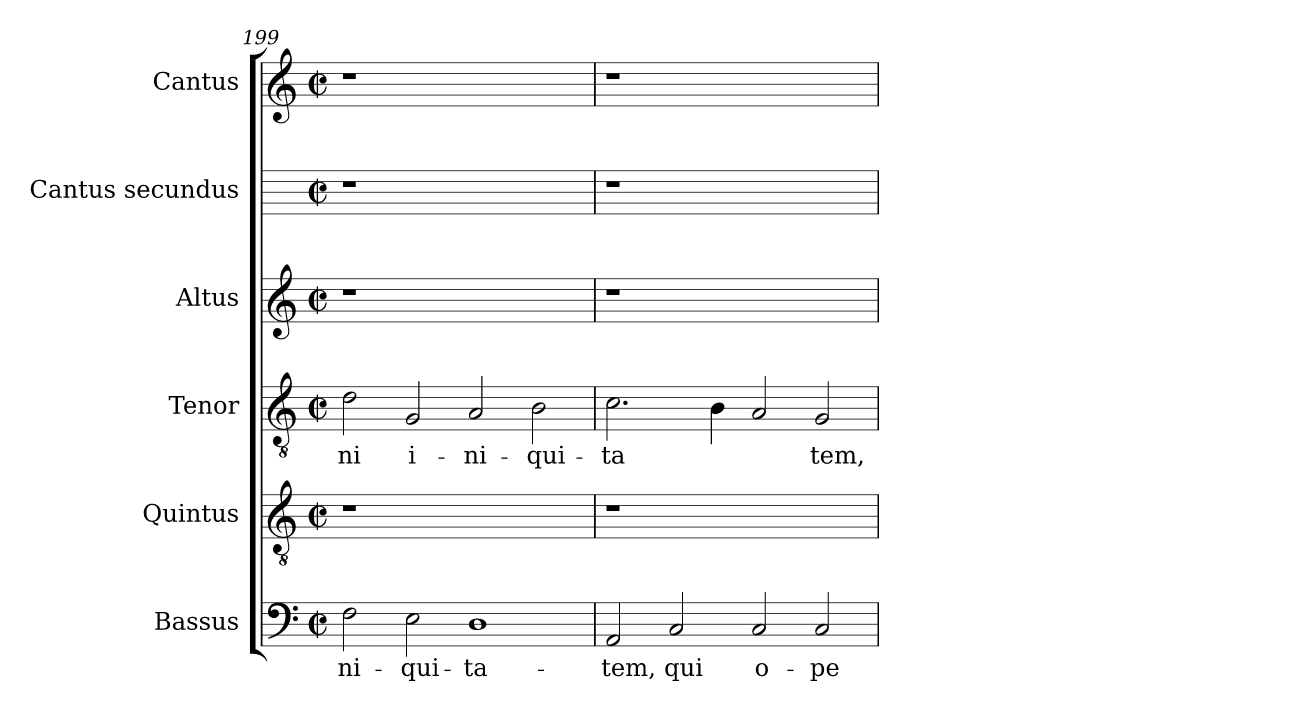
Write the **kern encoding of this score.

**kern	**text	**kern	**kern	**text	**kern	**kern	**kern
*part6	*part6	*part5	*part4	*part4	*part3	*part2	*part1
*staff6	*staff6	*staff5	*staff4	*staff4	*staff3	*staff2	*staff1
*I"Bassus	*	*I"Quintus	*I"Tenor	*	*I"Altus	*I"Cantus  secundus	*I"Cantus
*I'B	*	*I'Q	*I'T	*	*I'A	*	*I'C
*clefF4	*	*clefGv2	*clefGv2	*	*clefG2	*	*clefG2
*k[]	*	*k[]	*k[]	*	*k[]	*k[]	*k[]
*C:	*	*C:	*C:	*	*C:	*C:	*C:
*M2/2	*	*M2/2	*M2/2	*	*M2/2	*M2/2	*M2/2
*met(c|)	*	*met(c|)	*met(c|)	*	*met(c|)	*met(c|)	*met(c|)
=199	=199	=199	=199	=199	=199	=199	=199
!	!LO:LY:b:cj	!	!	!LO:LY:b:cj	!	!	!
2F\	-ni-	1r	2d\	-ni	1r	1r	1r
!	!LO:LY:b:cj	!	!	!LO:LY:b:cj	!	!	!
2E\	-qui-	.	2G/	i-	.	.	.
!	!LO:LY:b:cj	!	!	!LO:LY:b:cj	!	!	!
1D	-ta-	1ryy	2A/	-ni-	1ryy	1ryy	1ryy
!	!	!	!	!LO:LY:b:cj	!	!	!
.	.	.	2B\	-qui-	.	.	.
=200	=200	=200	=200	=200	=200	=200	=200
!	!LO:LY:b:cj	!	!	!LO:LY:b:cj	!	!	!
2AA/	-tem,	1r	2.c\	-ta-	1r	1r	1r
!	!LO:LY:b:cj	!	!	!	!	!	!
2C/	qui	.	.	.	.	.	.
!	!	!	!	!LO:LY:b:cj	!	!	!
.	.	.	4B\	--	.	.	.
!	!LO:LY:b:cj	!	!	!LO:LY:b:cj	!	!	!
2C/	o-	1ryy	2A/	--	1ryy	1ryy	1ryy
!	!LO:LY:b:cj	!	!	!LO:LY:b:cj	!	!	!
2C/	-pe-	.	2G/	-tem,	.	.	.
=	=	=	=	=	=	=	=
*-	*-	*-	*-	*-	*-	*-	*-
